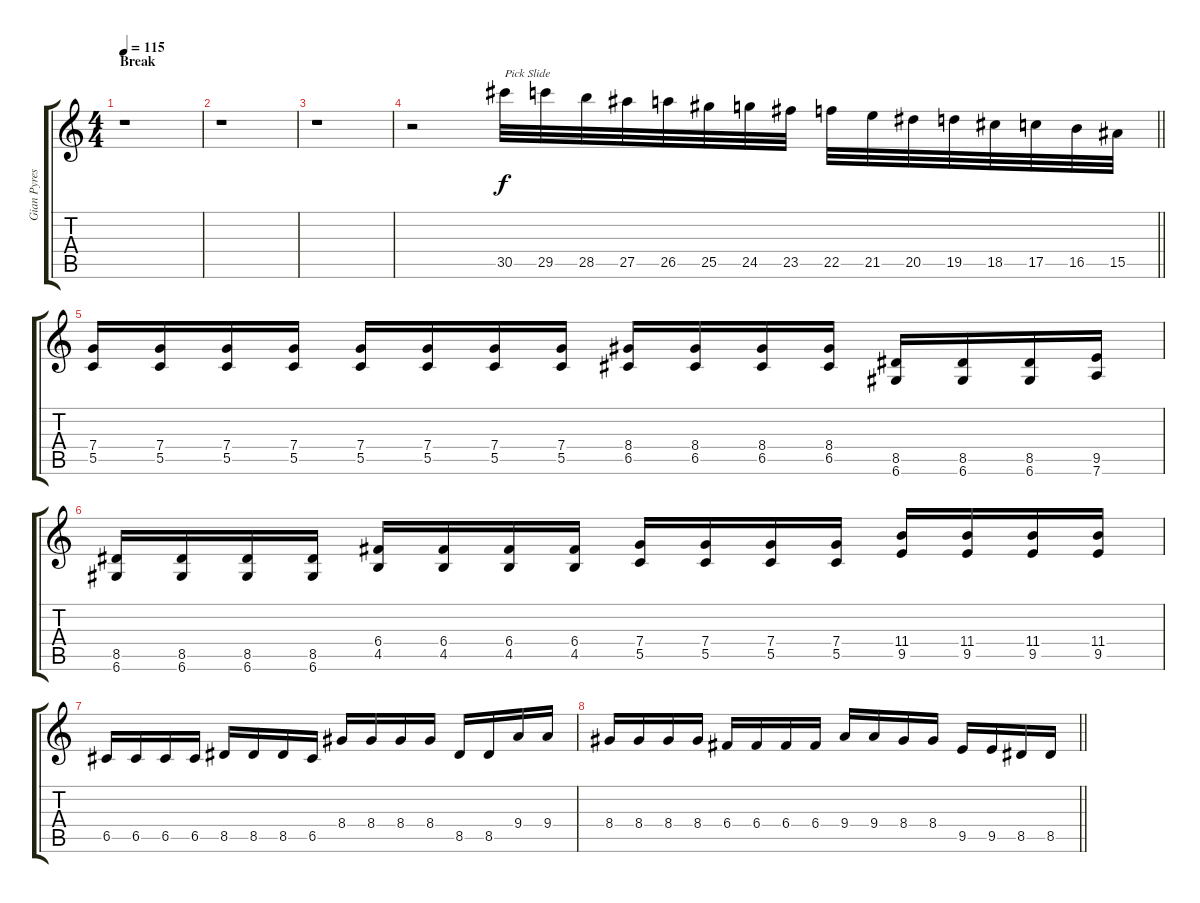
\track ("Gian Pyres" "Gian Pyres") {instrument distortionguitar}
\staff {score tabs}
\tuning (D4 A3 F3 C3 G2 D2) {hide}
\ts (4 4)
\section ("" "Break")
\tempo 115
\clef g2
\ks c
r.1{dy f} |
r.1 |
r.1 |
\barLineRight lightlight
r.2 30.5.32{txt "Pick Slide"} 29.5.32 28.5.32 27.5.32 26.5.32 25.5.32 24.5.32 23.5.32 22.5.32 21.5.32 20.5.32 19.5.32 18.5.32 17.5.32 16.5.32 15.5.32 |
(7.4 5.5).16 (7.4 5.5).16 (7.4 5.5).16 (7.4 5.5).16 (7.4 5.5).16 (7.4 5.5).16 (7.4 5.5).16 (7.4 5.5).16 (8.4 6.5).16 (8.4 6.5).16 (8.4 6.5).16 (8.4 6.5).16 (8.5 6.6).16 (8.5 6.6).16 (8.5 6.6).16 (9.5 7.6).16 |
(8.5 6.6).16 (8.5 6.6).16 (8.5 6.6).16 (8.5 6.6).16 (6.4 4.5).16 (6.4 4.5).16 (6.4 4.5).16 (6.4 4.5).16 (7.4 5.5).16 (7.4 5.5).16 (7.4 5.5).16 (7.4 5.5).16 (11.4 9.5).16 (11.4 9.5).16 (11.4 9.5).16 (11.4 9.5).16 |
6.5.16 6.5.16 6.5.16 6.5.16 8.5.16 8.5.16 8.5.16 6.5.16 8.4.16 8.4.16 8.4.16 8.4.16 8.5.16 8.5.16 9.4.16 9.4.16 |
\barLineRight lightlight
8.4.16 8.4.16 8.4.16 8.4.16 6.4.16 6.4.16 6.4.16 6.4.16 9.4.16 9.4.16 8.4.16 8.4.16 9.5.16 9.5.16 8.5.16 8.5.16
